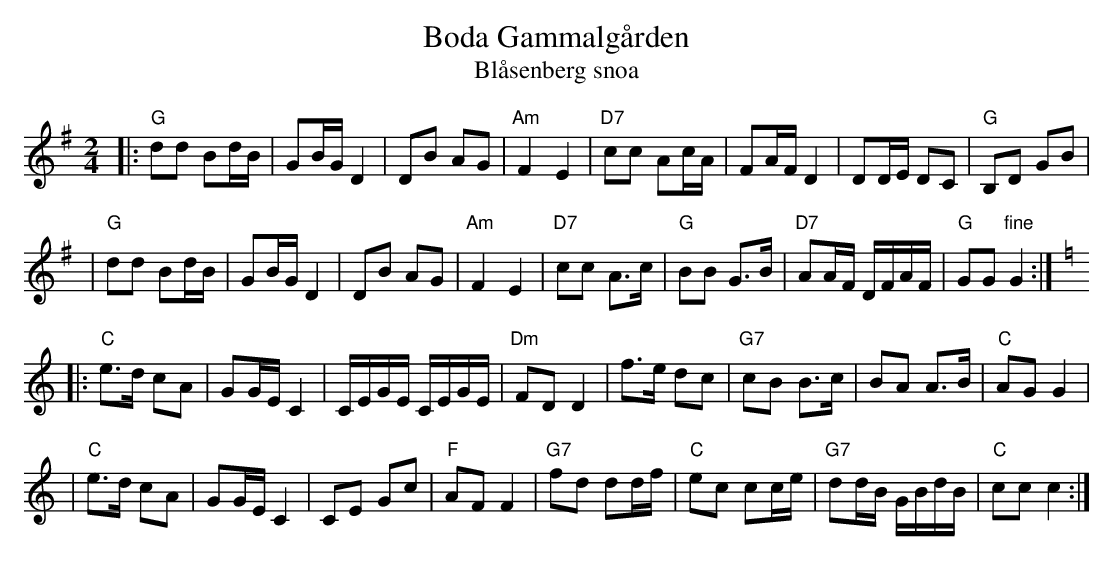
X:1
T: Boda Gammalg\aarden
T: Bl\aasenberg snoa
M: g\aangl\aat
M: 2/4
L: 1/16
K: G
|: "G"d2d2 B2dB | G2BG D4 | D2B2 A2G2 | "Am"F4 E4 | "D7"c2c2 A2cA | F2AF D4 | D2DE D2C2 | "G"B,2D2 G2B2 |
|  "G"d2d2 B2dB | G2BG D4 | D2B2 A2G2 | "Am"F4 E4 | "D7"c2c2 A3c | "G"B2B2 G3B | "D7"A2AF DFAF | "G"G2G2 "fine"G4 :| [K:C]
|: "C"e3d c2A2 | G2GE C4 | CEGE CEGE | "Dm"F2D2 D4 | f3e d2c2 | "G7"c2B2 B3c | B2A2 A3B | "C"A2G2 G4 |
|  "C"e3d c2A2 | G2GE C4 | C2E2 G2c2 | "F"A2F2 F4 | "G7"f2d2 d2df | "C"e2c2 c2ce | "G7"d2dB GBdB | "C"c2c2 c4 :|
